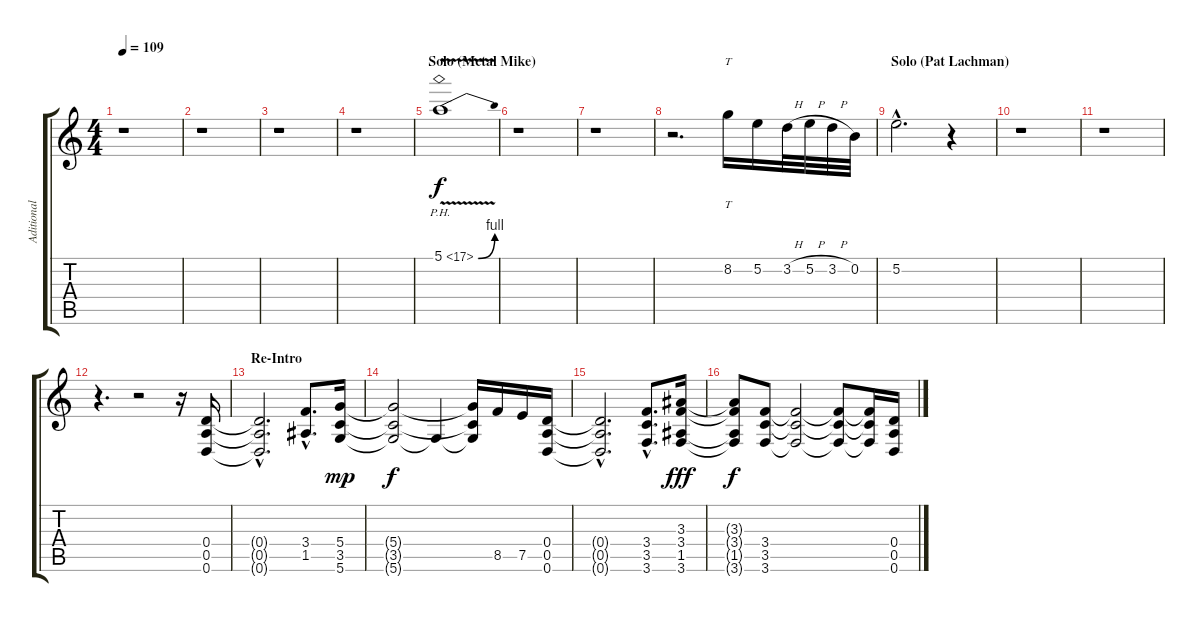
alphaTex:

\track ("Aditional Guitar" "Aditional ") {instrument distortionguitar}
\staff {score tabs}
\tuning (E4 B3 G3 D3 A2 D2) {hide}
\ts (4 4)
\tempo 109
\clef g2
\ks c
r.1{dy f} |
r.1 |
r.1 |
r.1 |
\section ("" "Solo (Metal Mike)")
5.1{be (bend 0 0 60 4) ph 12 v}.1 |
r.1 |
r.1 |
r.2{d} 8.2.16{tt balance 16} 5.2.16 3.2{h}.32 5.2{h}.32 3.2{h}.32 0.2.32 |
\section ("" "Solo (Pat Lachman)")
5.2{hac}.2{d} r.4 |
r.1{balance 8} |
r.1 |
r.4{d} r.2 r.16 (0.4 0.5 0.6).16 |
\section ("" "Re-Intro")
(0.4{hac t} 0.5{hac t} 0.6{hac t}).2{d} (3.4{hac} 1.5{hac}).8{d} (5.4 3.5 5.6).16{dy mp} |
(5.4{t} 3.5{t} 5.6{t}).2{dy f} 5.6{t}.4 (5.4{t} 3.5{t} 5.6{t}).16 8.5.16 7.5.16 (0.4 0.5 0.6).16 |
(0.4{hac t} 0.5{hac t} 0.6{hac t}).2{d} (3.4{hac} 3.5{hac} 3.6{hac}).8{d} (3.3 3.4 1.5 3.6).16{dy fff} |
(3.3{t} 3.4{t} 1.5{t} 3.6{t}).8{dy f} (3.4 3.5 3.6).8 (3.4{t} 3.5{t} 3.6{t}).2 (3.4{t} 3.5{t} 3.6{t}).8 (3.4{t} 3.5{t} 3.6{t}).16 (0.4 0.5 0.6).16
